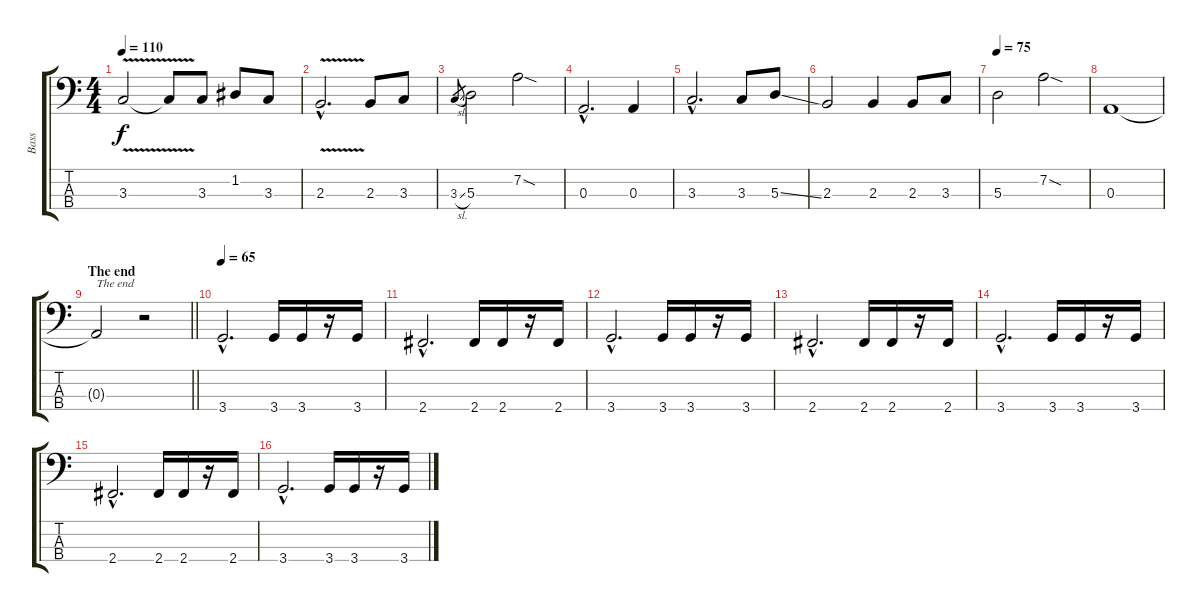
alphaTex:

\track ("Bass" "Bass") {instrument electricbassfinger}
\staff {score tabs}
\tuning (G2 D2 A1 E1) {hide}
\ts (4 4)
\tempo 110
\clef f4
\ks c
3.3{v}.2{dy f} 3.3{t}.8 3.3.8 1.2.8 3.3.8 |
2.3{v hac}.2{d} 2.3.8 3.3.8 |
3.3{sl}.8{gr} 5.3.2 7.2{sod}.2 |
0.3{hac}.2{d} 0.3.4 |
3.3{hac}.2{d} 3.3.8 5.3{ss}.8 |
2.3.2 2.3.4 2.3.8 3.3.8 |
\tempo 75
5.3.2 7.2{sod}.2 |
0.3.1 |
\section ("" "The end")
\barLineRight lightlight
0.3{t}.2{txt "The end"} r.2 |
\tempo 65
3.4{hac}.2{d volume 13} 3.4.16 3.4.16 r.16 3.4.16 |
2.4{hac}.2{d} 2.4.16 2.4.16 r.16 2.4.16 |
3.4{hac}.2{d} 3.4.16 3.4.16 r.16 3.4.16 |
2.4{hac}.2{d} 2.4.16 2.4.16 r.16 2.4.16 |
3.4{hac}.2{d} 3.4.16 3.4.16 r.16 3.4.16 |
2.4{hac}.2{d} 2.4.16 2.4.16 r.16 2.4.16 |
3.4{hac}.2{d} 3.4.16 3.4.16 r.16 3.4.16
